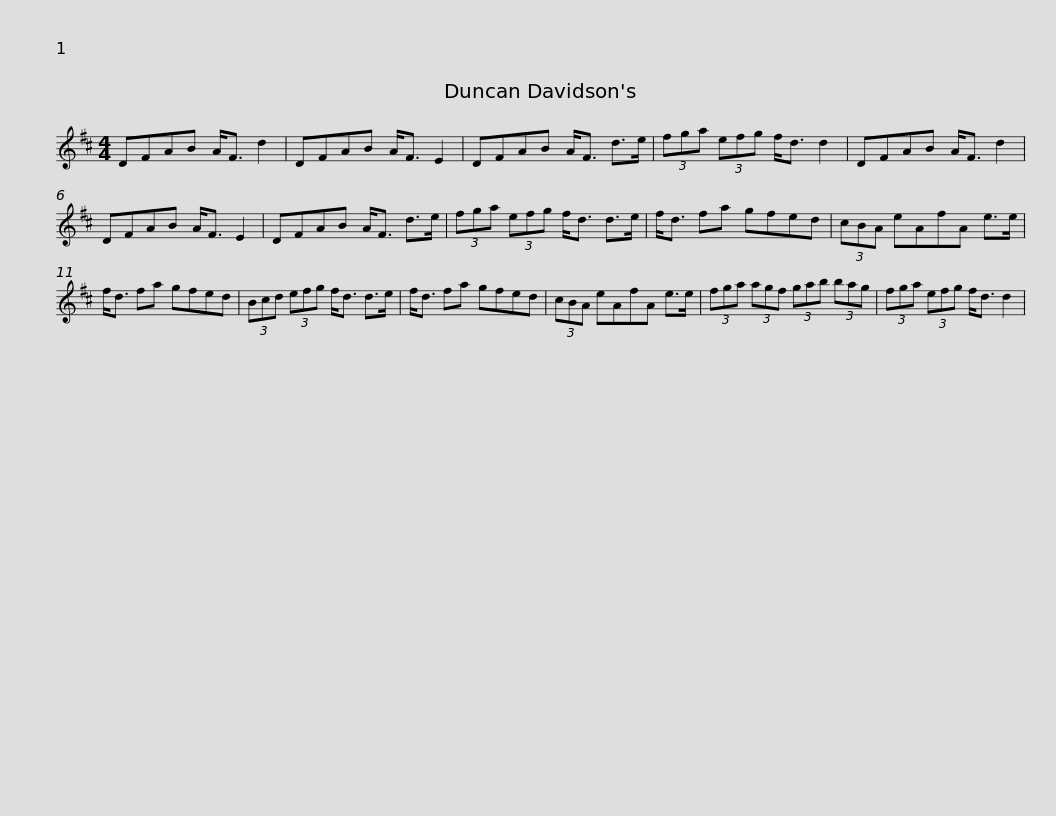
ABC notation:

X:1
L:1/8
M:4/4
I:linebreak $
K:D
V:1 treble
V:1
 DFAB A<F d2 | DFAB A<F E2 | DFAB A<F d>e | (3fga (3efg f<d d2 | DFAB A<F d2 |$ %5
 DFAB A<F E2 | DFAB A<F d>e | (3fga (3efg f<d d>e | f<d fa gfed | (3cBA eAfA e>e |$ %10
 f<d fa gfed | (3Bcd (3efg f<d d>e | f<d fa gfed | (3cBA eAfA e>e |$ (3fga (3agf (3gab (3bag | %15
 (3fga (3efg f<d d2 | %16
